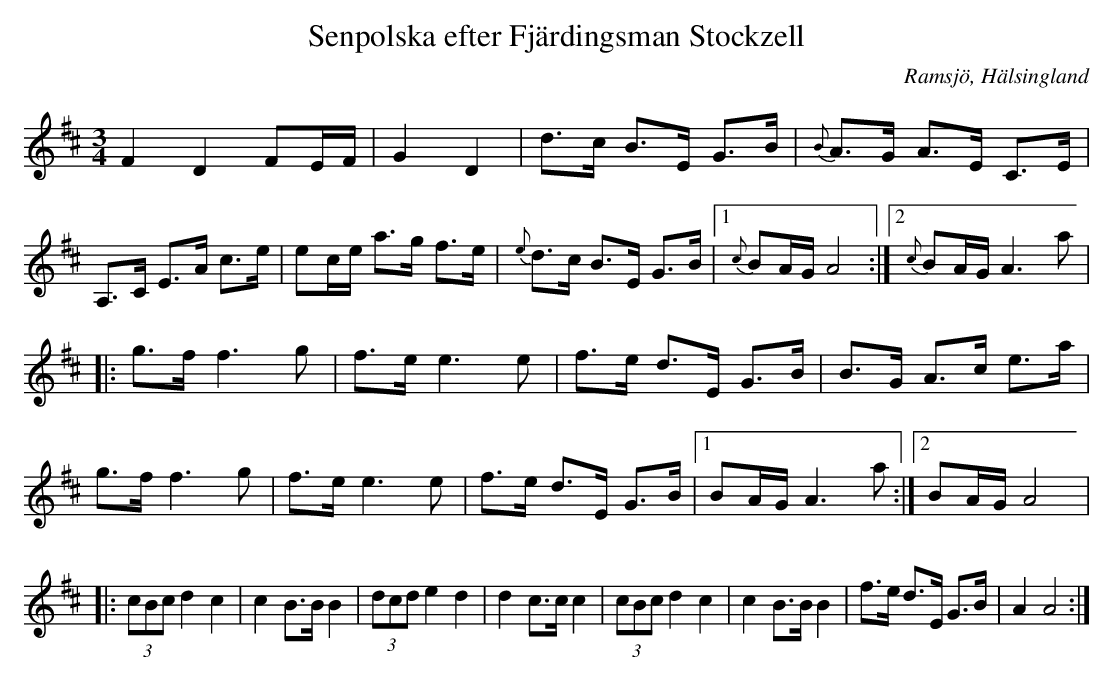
X:1
T: Senpolska efter Fjärdingsman Stockzell
O: Ramsjö, Hälsingland
M:3/4
L:1/8
K:D
F2 D2 FE/F/|G2 D2| d>c B>E G>B |{B}A>G A>E C>E|A,>C E>A c>e|ec/e/ a>g f>e| {e}d>c B>E G>B |1 {c}BA/G/ A4:|2{c}BA/G/ A2>a2|
|:g>f f2>g2|f>e e2>e2|f>e d>E G>B|B>G A>c e>a|g>f f2>g2|f>e e2>e2|f>e d>E G>B|1 BA/G/ A2>a2:|2 BA/G/ A4|
|:(3cBc d2 c2|c2 B>B B2|(3dcd e2 d2|d2 c>c c2|(3cBc d2 c2|c2 B>B B2|f>e d>E G>B|A2 A4:|
